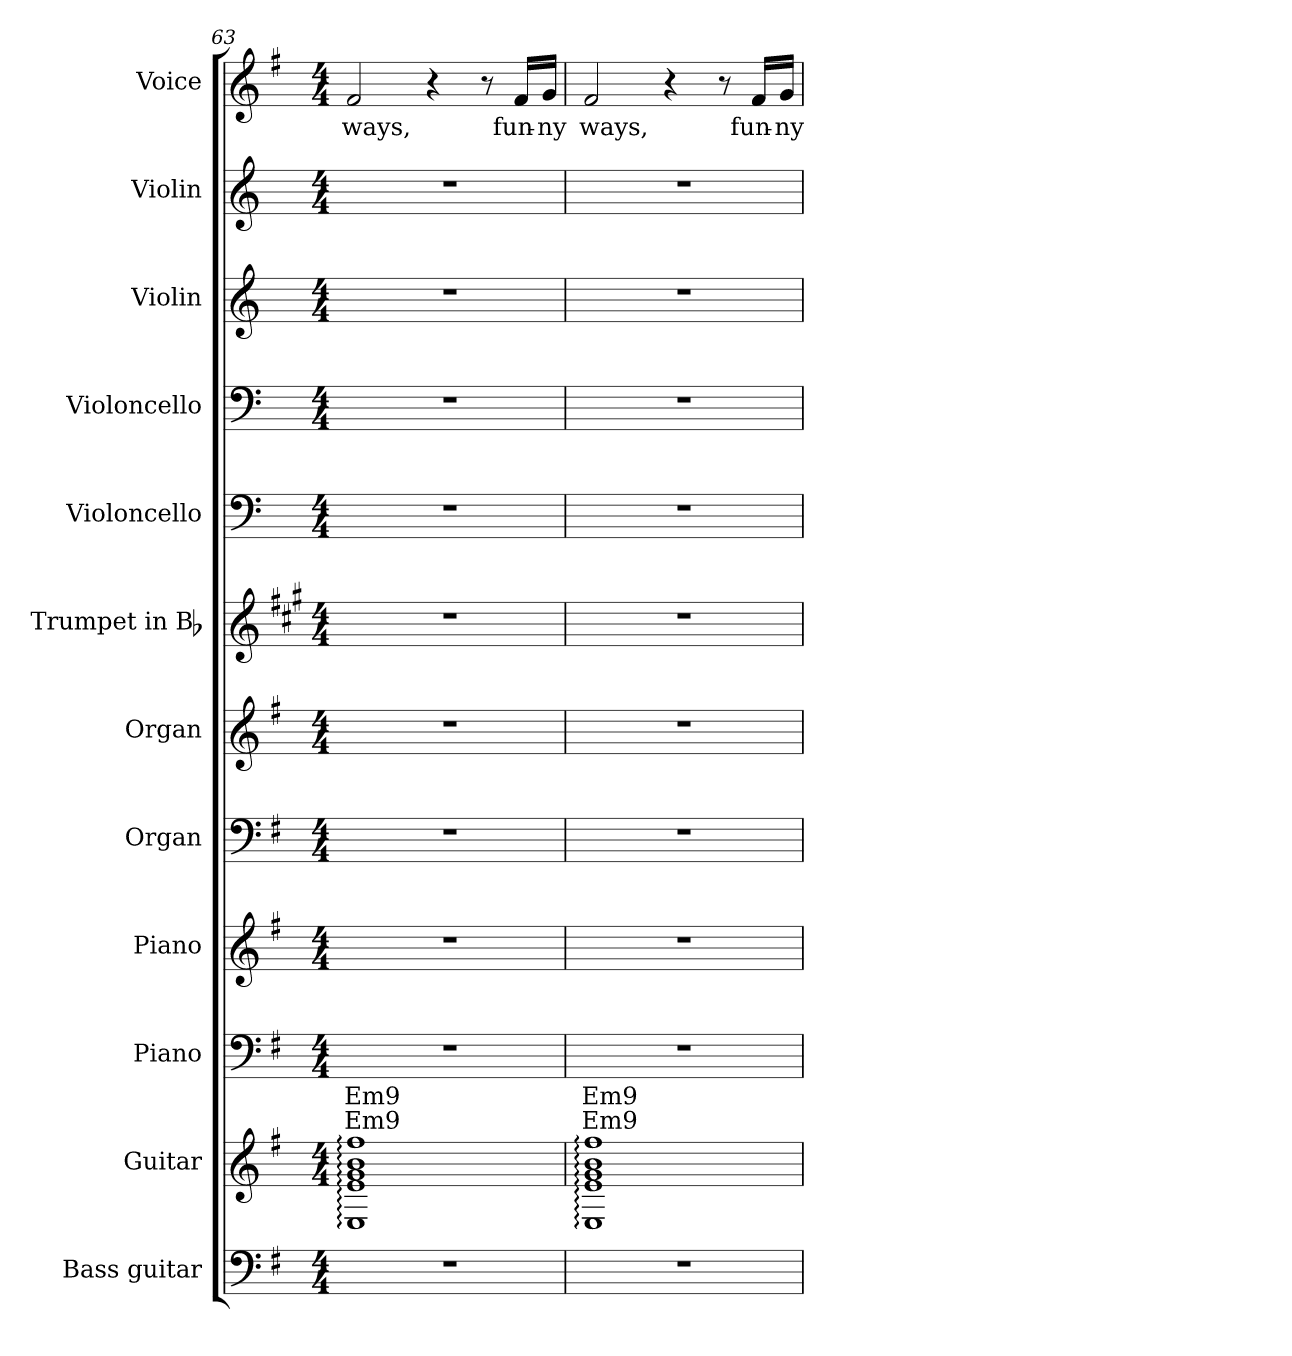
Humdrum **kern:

**kern	**kern	**kern	**kern	**kern	**kern	**kern	**kern	**kern	**kern	**kern	**kern	**text
*part12	*part11	*part10	*part9	*part8	*part7	*part6	*part5	*part4	*part3	*part2	*part1	*part1
*staff12	*staff11	*staff10	*staff9	*staff8	*staff7	*staff6	*staff5	*staff4	*staff3	*staff2	*staff1	*staff1
*I"Bass guitar	*I"Guitar	*I"Piano	*I"Piano	*I"Organ	*I"Organ	*I"Trumpet in Bb	*I"Violoncello	*I"Violoncello	*I"Violin	*I"Violin	*I"Voice	*
*I'Bass	*I'Guit.	*I'Pno	*I'Pno	*I'Org.	*I'Org.	*I'Tpt	*I'Vc.	*I'Vc.	*I'Vln	*I'Vln	*I'Voice	*
*clefF4	*clefG2	*clefF4	*clefG2	*clefF4	*clefG2	*clefG2	*clefF4	*clefF4	*clefG2	*clefG2	*clefG2	*
*ITrd7c12	*ITrd7c12	*	*	*	*	*ITrd1c2	*	*	*	*	*	*
*k[f#]	*k[f#]	*k[f#]	*k[f#]	*k[f#]	*k[f#]	*k[f#]	*k[]	*k[]	*k[]	*k[]	*k[f#]	*
*G:	*G:	*G:	*G:	*G:	*G:	*G:	*C:	*C:	*C:	*C:	*G:	*
*M4/4	*M4/4	*M4/4	*M4/4	*M4/4	*M4/4	*M4/4	*M4/4	*M4/4	*M4/4	*M4/4	*M4/4	*
=63	=63	=63	=63	=63	=63	=63	=63	=63	=63	=63	=63	=63
!	!	!	!	!	!	!	!	!	!	!	!	!LO:LY:b:color=#000000
*	*^	*	*	*	*	*	*	*	*	*	*	*
1r	1EEi: 1Ei: 1Gi: 1Bi: 1f#i:	16..ryy	1r	1r	1r	1r	1r	1r	1r	1r	1r	2f#i/	ways,
!	!	!LO:TX:a:cj:t=Em9	!	!	!	!	!	!	!	!	!	!	!
!	!	!LO:TX:a:cj:t=Em9	!	!	!	!	!	!	!	!	!	!	!
.	.	2ryy	.	.	.	.	.	.	.	.	.	.	.
.	.	.	.	.	.	.	.	.	.	.	.	4r	.
.	.	4ryy	.	.	.	.	.	.	.	.	.	.	.
.	.	.	.	.	.	.	.	.	.	.	.	8r	.
.	.	8ryy	.	.	.	.	.	.	.	.	.	.	.
!	!	!	!	!	!	!	!	!	!	!	!	!	!LO:LY:b:color=#000000
.	.	.	.	.	.	.	.	.	.	.	.	16f#i/LL	fun-
!	!	!	!	!	!	!	!	!	!	!	!	!	!LO:LY:b:color=#000000
.	.	.	.	.	.	.	.	.	.	.	.	16gi/JJ	-ny
.	.	64ryy	.	.	.	.	.	.	.	.	.	.	.
=64	=64	=64	=64	=64	=64	=64	=64	=64	=64	=64	=64	=64	=64
!	!	!	!	!	!	!	!	!	!	!	!	!	!LO:LY:b:color=#000000
1r	1EEi: 1Ei: 1Gi: 1Bi: 1f#i:	16..ryy	1r	1r	1r	1r	1r	1r	1r	1r	1r	2f#i/	ways,
!	!	!LO:TX:a:cj:t=Em9	!	!	!	!	!	!	!	!	!	!	!
!	!	!LO:TX:a:cj:t=Em9	!	!	!	!	!	!	!	!	!	!	!
.	.	2ryy	.	.	.	.	.	.	.	.	.	.	.
.	.	.	.	.	.	.	.	.	.	.	.	4r	.
.	.	4ryy	.	.	.	.	.	.	.	.	.	.	.
.	.	.	.	.	.	.	.	.	.	.	.	8r	.
.	.	8ryy	.	.	.	.	.	.	.	.	.	.	.
!	!	!	!	!	!	!	!	!	!	!	!	!	!LO:LY:b:color=#000000
.	.	.	.	.	.	.	.	.	.	.	.	16f#i/LL	fun-
!	!	!	!	!	!	!	!	!	!	!	!	!	!LO:LY:b:color=#000000
.	.	.	.	.	.	.	.	.	.	.	.	16gi/JJ	-ny
.	.	64ryy	.	.	.	.	.	.	.	.	.	.	.
*	*v	*v	*	*	*	*	*	*	*	*	*	*	*
=	=	=	=	=	=	=	=	=	=	=	=	=
*-	*-	*-	*-	*-	*-	*-	*-	*-	*-	*-	*-	*-
